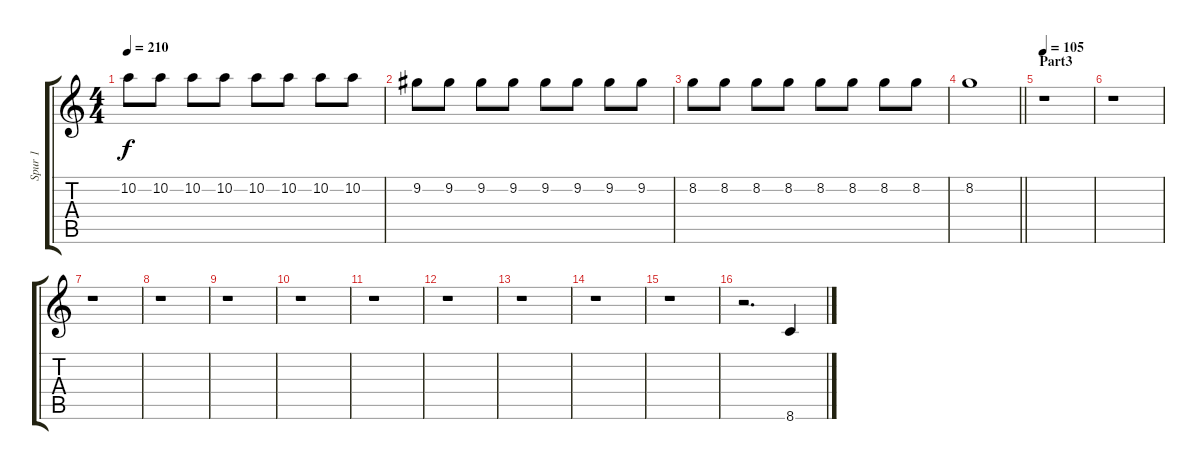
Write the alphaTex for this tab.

\track ("Spur 1" "Spur 1") {instrument distortionguitar}
\staff {score tabs}
\tuning (E4 B3 G3 D3 A2 E2) {hide}
\ts (4 4)
\tempo 210
\clef g2
\ks c
10.2.8{dy f} 10.2.8 10.2.8 10.2.8 10.2.8 10.2.8 10.2.8 10.2.8 |
9.2.8 9.2.8 9.2.8 9.2.8 9.2.8 9.2.8 9.2.8 9.2.8 |
8.2.8 8.2.8 8.2.8 8.2.8 8.2.8 8.2.8 8.2.8 8.2.8 |
\barLineRight lightlight
8.2.1 |
\section ("" "Part3")
\tempo 105
r.1 |
r.1 |
r.1 |
r.1 |
r.1 |
r.1 |
r.1 |
r.1 |
r.1 |
r.1 |
r.1 |
r.2{d} 8.6{sl}.4
